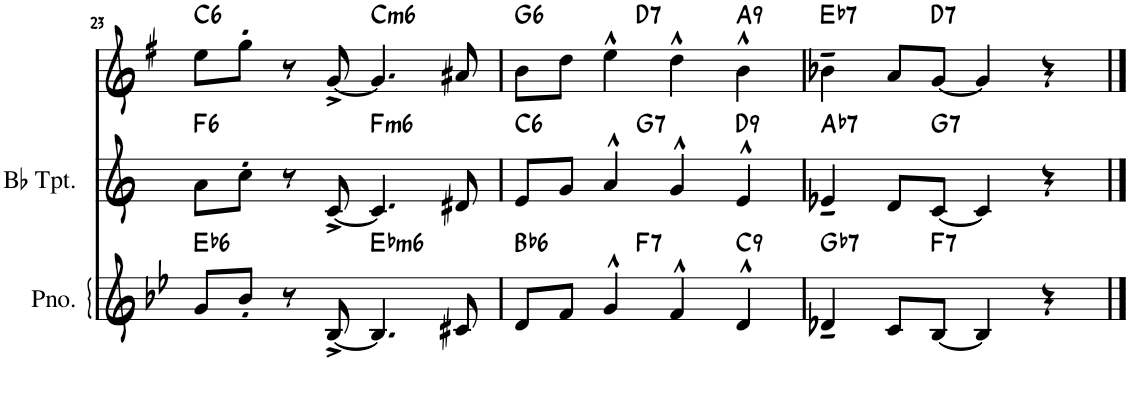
**kern	**harte	**kern	**harte	**kern	**harte
*part3	*part3	*part2	*part2	*part1	*part1
*staff3	*	*staff2	*	*staff1	*
*I"Piano	*	*I"Bb Trumpet	*	*I"Alto Sax	*
*I'Pno.	*	*I'Bb Tpt.	*	*I'Sax	*
!!LO:PB:g=z
*clefG2	*	*clefG2	*	*clefG2	*
*	*	*Trd1c2	*	*Trd5c9	*
*k[b-e-]	*	*k[]	*	*k[f#]	*
*M4/4	*	*M4/4	*	*M4/4	*
=23	=23	=23	=23	=23	=23
!	!LO:H:kt=6	!	!LO:H:kt=6	!	!LO:H:kt=6
8g/L	Eb:maj6	8a\L	F:maj6	8ee\L	C:maj6
8b-'/J	.	8cc'\J	.	8gg'\J	.
8r	.	8r	.	8r	.
[8B-^/	.	[8c^/	.	[8g^/	.
!	!LO:H:kt=m6	!	!LO:H:kt=m6	!	!LO:H:kt=m6
4.B-/]	Eb:min6	4.c/]	F:min6	4.g/]	C:min6
8c#X/	.	8d#X/	.	8a#X/	.
=24	=24	=24	=24	=24	=24
!	!LO:H:kt=6	!	!LO:H:kt=6	!	!LO:H:kt=6
*^	*	*^	*	*^	*
8d/L	4.ryy	Bb:maj6	8e/L	4.ryy	C:maj6	8b\L	4.ryy	G:maj6
8f/J	.	.	8g/J	.	.	8dd\J	.	.
4g^^/	.	.	4a^^/	.	.	4ee^^\	.	.
!	!	!LO:H:kt=7	!	!	!LO:H:kt=7	!	!	!LO:H:kt=7
.	2ryy	F:7	.	2ryy	G:7	.	2ryy	D:7
4f^^/	.	.	4g^^/	.	.	4dd^^\	.	.
!	!	!LO:H:kt=9	!	!	!LO:H:kt=9	!	!	!LO:H:kt=9
4d^^/	.	C:9	4e^^/	.	D:9	4b^^\	.	A:9
.	8ryy	.	.	8ryy	.	.	8ryy	.
=25	=25	=25	=25	=25	=25	=25	=25	=25
!	!	!LO:H:kt=7	!	!	!LO:H:kt=7	!	!	!LO:H:kt=7
*v	*v	*	*	*	*	*v	*v	*
*	*	*v	*v	*	*	*
4d-X~/	Gb:7	4e-X~/	Ab:7	4b-X~\	Eb:7
8c/L	.	8d/L	.	8a/L	.
!	!LO:H:kt=7	!	!LO:H:kt=7	!	!LO:H:kt=7
[8B-/J	F:7	[8c/J	G:7	[8g/J	D:7
4B-/]	.	4c/]	.	4g/]	.
4r	.	4r	.	4r	.
==	==	==	==	==	==
*-	*-	*-	*-	*-	*-
